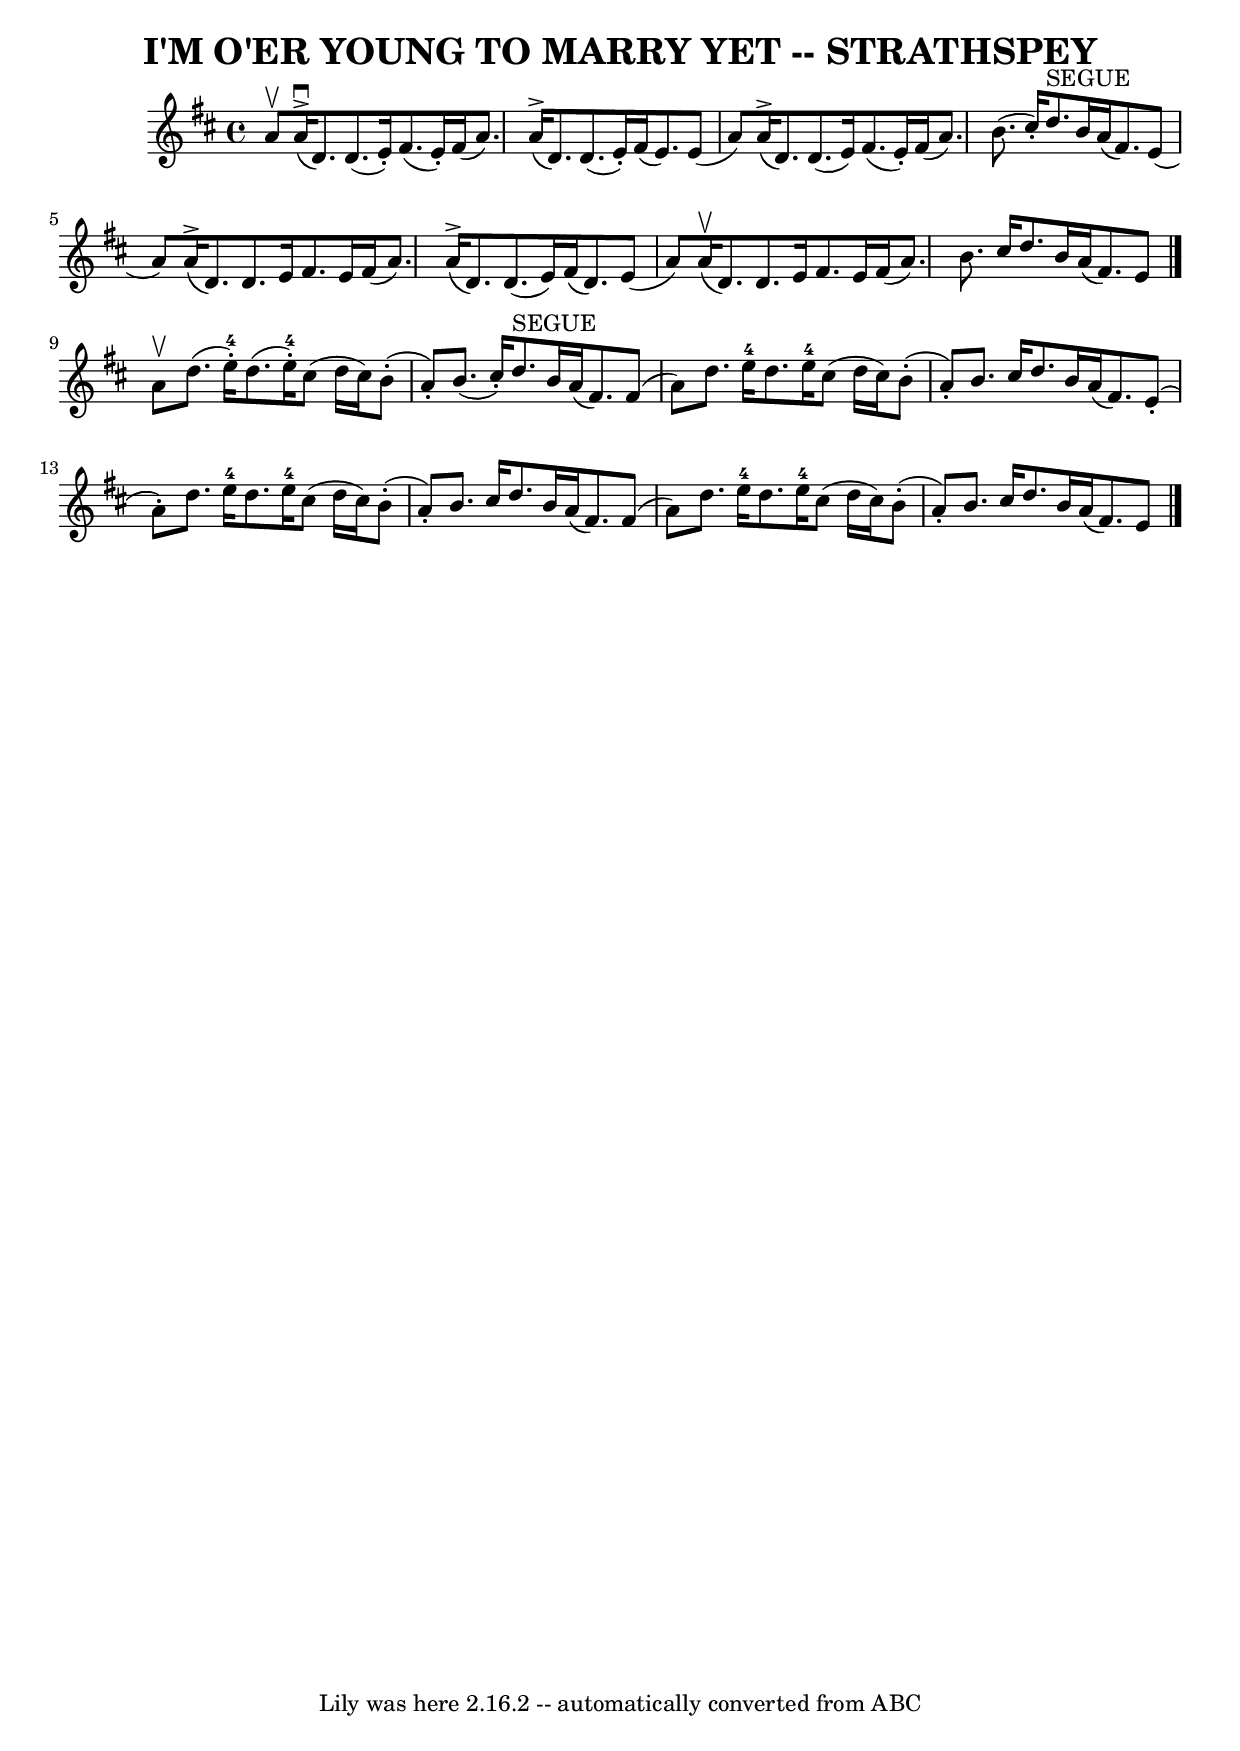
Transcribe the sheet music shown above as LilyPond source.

\version "2.7.40"
\include "Mammoth.ily"
\header {
	book = "Ryan's Mammoth Collection of Fiddle Tunes"
	crossRefNumber = "1"
	footnotes = ""
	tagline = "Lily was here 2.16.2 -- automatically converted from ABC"
	title = "I'M O'ER YOUNG TO MARRY YET -- STRATHSPEY"
}
voicedefault =  {
\set Score.defaultBarType = "empty"

 \override Staff.TimeSignature #'style = #'C
 \time 4/4 \key d \major a'8^\upbow       |
 a'16 
(^\accent^\downbow d'8.) d'8. (e'16 -.) fis'8. (e'16 -.)   
fis'16 (a'8.)   |
 a'16 (^\accent d'8.) d'8. (e'16 -. 
-) fis'16 (e'8.) e'8 (a'8)       |
 a'16 (^\accent   
d'8.) d'8. (e'16) fis'8. (e'16 -.) fis'16 (a'8.)   
|
 b'8. (cis''16 -.) d''8.^"SEGUE" b'16 a'16 (fis'8.  
-) e'8 (a'8)   |
     |
 a'16 (^\accent d'8.)   
d'8. e'16 fis'8. e'16 fis'16 (a'8.)   |
 a'16 
(^\accent d'8.) d'8. (e'16) fis'16 (d'8.) e'8 (a'8  
-)       |
 a'16 (^\upbow d'8.) d'8. e'16 fis'8. e'16 
 fis'16 (a'8.)   |
 b'8. cis''16 d''8. b'16 a'16 (
 fis'8.) e'8    \bar "|." a'8^\upbow       |
 d''8. (e''16 
-4-.) d''8. (e''16-4-.) cis''8 (d''16 cis''16) b'8 
(-. a'8 -.)   |
 b'8. (cis''16 -.) d''8.^"SEGUE" b'16    
a'16 (fis'8.) fis'8 (a'8)       |
 d''8. e''16-4   
d''8. e''16-4 cis''8 (d''16 cis''16) b'8 (-. a'8 -.)   
|
 b'8. cis''16 d''8. b'16 a'16 (fis'8.) e'8 (-.  
 a'8 -.)   |
     |
 d''8. e''16-4 d''8. e''16-4  
 cis''8 (d''16 cis''16) b'8 (-. a'8 -.)   |
 b'8.    
cis''16 d''8. b'16 a'16 (fis'8.) fis'8 (a'8)       
|
 d''8. e''16-4 d''8. e''16-4 cis''8 (d''16    
cis''16) b'8 (-. a'8 -.)   |
 b'8. cis''16 d''8.    
b'16 a'16 (fis'8.) e'8      \bar "|."   
}

\score{
    <<

	\context Staff="default"
	{
	    \voicedefault 
	}

    >>
	\layout {
	}
	\midi {}
}
